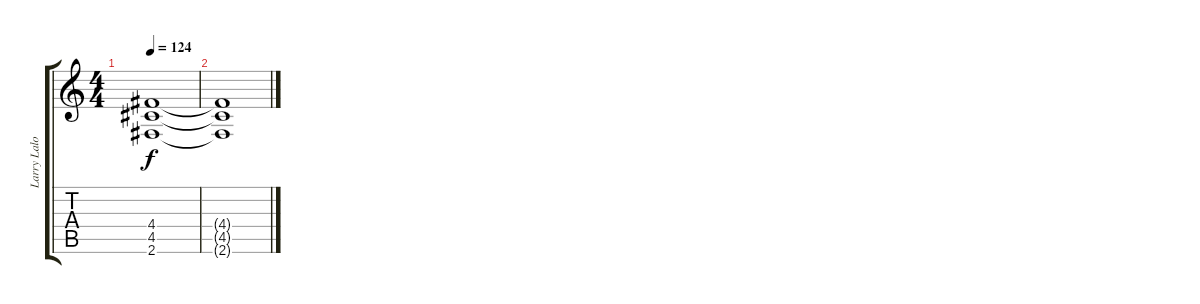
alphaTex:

\track ("Larry Lalonde / Guitar" "Larry Lalo") {instrument distortionguitar}
\staff {score tabs}
\tuning (E4 B3 G3 D3 A2 E2) {hide}
\ts (4 4)
\tempo 124
\clef g2
\ks c
(4.4{t} 4.5{t} 2.6{t}).1{dy f} |
(4.4{t} 4.5{t} 2.6{t}).1
